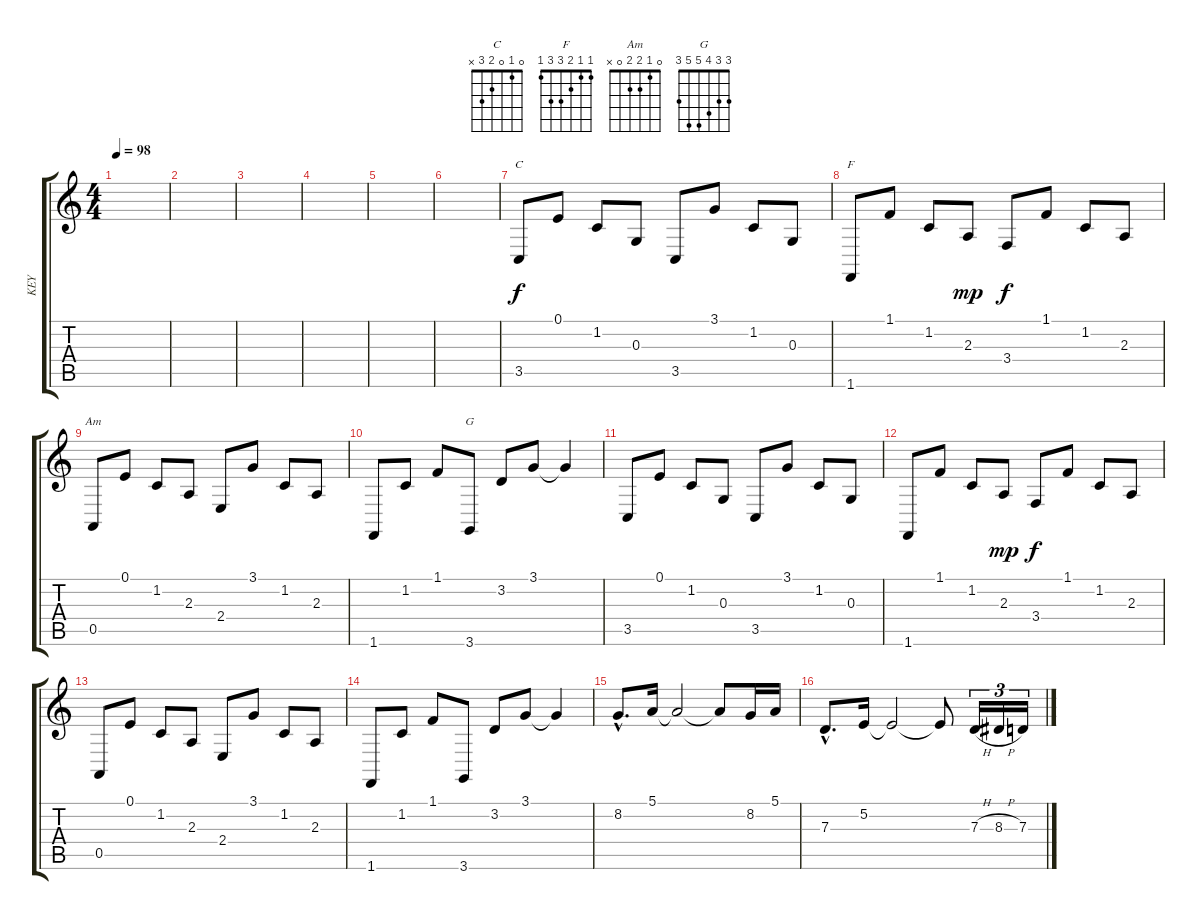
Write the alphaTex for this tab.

\track ("KEY" "KEY") {instrument cello}
\staff {score tabs}
\tuning (E4 B3 G3 D3 A2 E2) {hide}
\chord ("C" 0 1 0 2 3 x)
\chord ("F" 1 1 2 3 3 1)
\chord ("Am" 0 1 2 2 0 x)
\chord ("G" 3 3 4 5 5 3)
\ts (4 4)
\tempo 98
\clef g2
\ks c
|
|
|
|
|
|
3.5.8{ch "C"} 0.1.8 1.2.8 0.3.8 3.5.8 3.1.8 1.2.8 0.3.8 |
1.6.8{ch "F"} 1.1.8 1.2.8 2.3.8{dy mp} 3.4.8{dy f} 1.1.8 1.2.8 2.3.8 |
0.5.8{ch "Am"} 0.1.8 1.2.8 2.3.8 2.4.8 3.1.8 1.2.8 2.3.8 |
1.6.8 1.2.8 1.1.8 3.6.8{ch "G"} 3.2.8 3.1.8 3.1{t}.4 |
3.5.8 0.1.8 1.2.8 0.3.8 3.5.8 3.1.8 1.2.8 0.3.8 |
1.6.8 1.1.8 1.2.8 2.3.8{dy mp} 3.4.8{dy f} 1.1.8 1.2.8 2.3.8 |
0.5.8 0.1.8 1.2.8 2.3.8 2.4.8 3.1.8 1.2.8 2.3.8 |
1.6.8 1.2.8 1.1.8 3.6.8 3.2.8 3.1.8 3.1{t}.4 |
8.2{hac}.8{d volume 14 balance 12} 5.1.16 5.1{t}.2 5.1{t}.8 8.2.16 5.1.16 |
7.3{hac}.8{d} 5.2.16 5.2{t}.2 5.2{t}.8 7.3{h}.16{tu (3 2)} 8.3{h}.16{tu (3 2)} 7.3.16{tu (3 2)}
